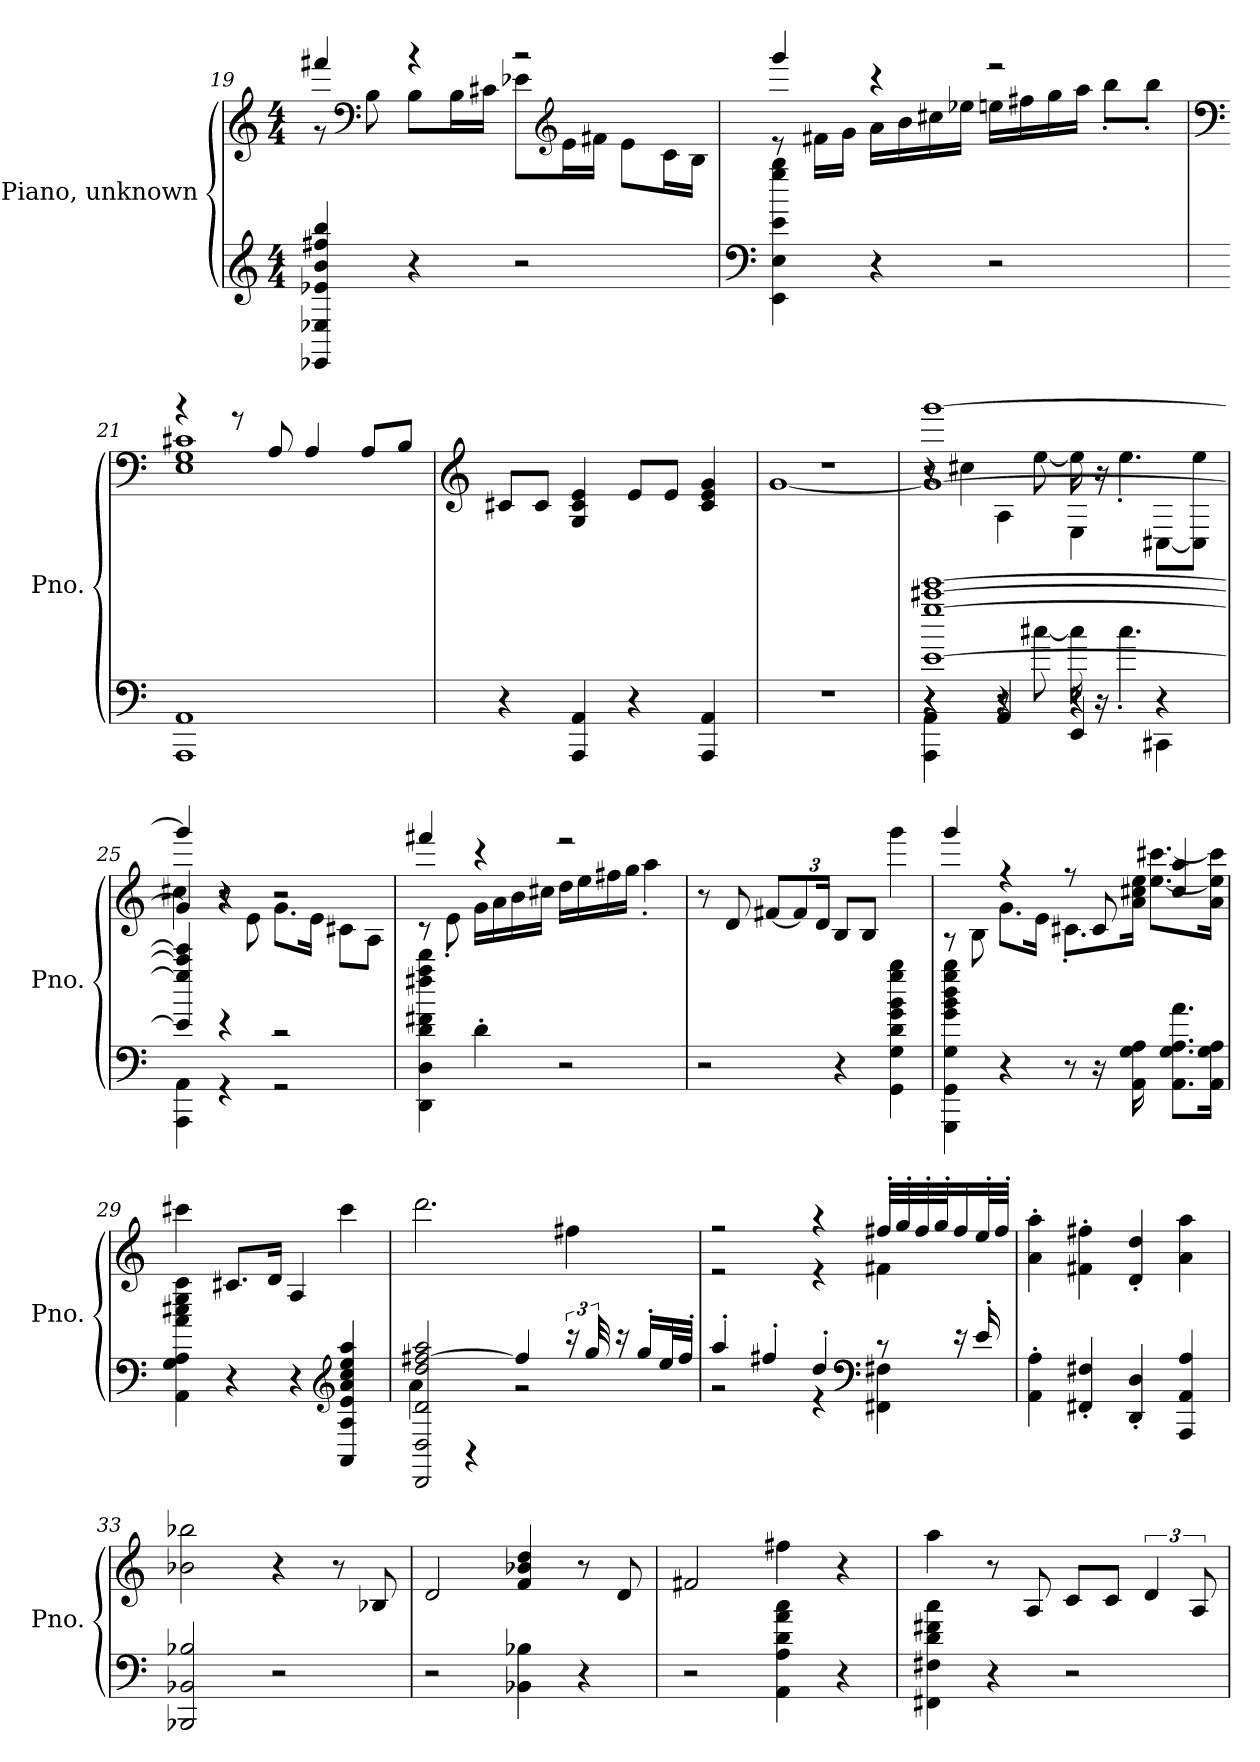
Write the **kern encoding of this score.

**kern	**kern
*part1	*part1
*staff2	*staff1
*I"Piano, unknown	*
*I'Pno.	*
*clefG2	*clefG2
*k[]	*k[]
*M4/4	*M4/4
=19	=19
*	*^
4EE-X/ 4E-X/ 4e-X/ 4b/ 4ff#X/ 4bb/	4fff#X/	8r
*	*clefF4	*
.	.	8B\
4r	4r	8B\L
.	.	16B\L
.	.	16c#X\JJ
2r	2r	8e-X\L
*	*clefG2	*
.	.	16e-\L
.	.	16f#X\JJ
.	.	8e-\L
.	.	16c#\L
.	.	16B\JJ
!!LO:PB:g=z	!!
=20	=20	=20
*clefF4	*	*
4EE\ 4E\ 4e\ 4gg\ 4bb\	4ggg/	8r
.	.	16f#X\LL
.	.	16g\JJ
4r	4r	16a\LL
.	.	16b\
.	.	16cc#X\
.	.	16ee-X\JJ
2r	2r	16een\LL
.	.	16ff#X\
.	.	16gg\
.	.	16aa\JJ
.	.	8bb'\L
.	.	8bb'\J
=21	=21	=21
*	*clefF4	*
1AAA 1AA	4r	1E 1G 1c#X
.	8r	.
.	8A/	.
.	4A/	.
.	8A/L	.
.	8B/J	.
*	*v	*v
=22	=22
*	*clefG2
4r	8c#X/L
.	8c#/J
4AAA/ 4AA/	4G/ 4c#/ 4e/
4r	8e/L
.	8e/J
4AAA/ 4AA/	4c#/ 4e/ 4g/
=23	=23
*	*^
1r	1r	[1g
!!LO:LB:g=z
=24	=24	=24
*^	*^	*
*	*^	*	*	*^
*	*	*^	*	*	*	*
[1e [1gg [1ccc#X [1eee	4r	4r	4AAA\ 4AA\	[1ggg	8r	1g_	4r
.	.	.	.	.	4cc#X\	.	.
.	8r	4AA/	4r	.	.	.	4A\
.	[8cc#X\	.	.	.	[8ee\	.	.
.	16cc#\]	4EE/	4r	.	16ee\]	.	4E\
.	16r	.	.	.	16r	.	.
.	4.cc#'\	.	.	.	4.ee'\	.	.
.	.	4r	4CC#X\	.	.	.	[8C#X\L
.	.	.	.	.	.	.	8C#\] 8ee\J
*	*v	*v	*v	*	*	*	*
*	*	*	*	*v	*v
=25	=25	=25	=25	=25
4e/] 4gg/] 4ccc#/] 4eee/]	4AAA\ 4AA\	4ggg/]	4g/]	4cc#X\
4r	4r	4r	4r	8r
.	.	.	.	8e\
2r	2r	2r	2r	8.g\L
.	.	.	.	16e\Jk
.	.	.	.	8c#X\L
.	.	.	.	8A\J
*v	*v	*	*	*
*	*	*v	*v
=26	=26	=26
4DD\ 4D\ 4d\ 4f#X\ 4ff#X\ 4aa\ 4ddd\	4fff#X/	8r
.	.	8e'\
4d'\	4r	16g\LL
.	.	16a\
.	.	16b\
.	.	16cc#X\JJ
2r	2r	16dd\LL
.	.	16ee\
.	.	16ff#X\
.	.	16gg\JJ
.	.	4aa'\
*	*v	*v
!!LO:LB:g=z
=27	=27
2r	8r
.	8d/
.	[8f#X/L
*	*Xbrackettup
.	12f#/]
.	24d/Jk
4r	8B/L
.	8B/J
4GG\ 4G\ 4d\ 4g\ 4b\ 4gg\ 4bb\	4ggg\
=28	=28
*	*^
4GGG\ 4GG\ 4G\ 4g\ 4b\ 4dd\ 4gg\ 4bb\	4ggg/	8r
.	.	8B\
4r	4r	8.g\L
.	.	16e\Jk
8r	8r	8.c#X'\L
16r	8c#/	.
16AA\ 16G\ 16A\	.	16a\ 16cc#X\ 16ee\Jk
8.AA\ 8.G\ 8.A\ 8.a\L	4cc#/ 4aa/	[8.ee\ [8.ccc#X\L
16AA\ 16G\ 16A\Jk	.	16a\ 16ee\] 16ccc#\]Jk
*	*v	*v
=29	=29
4AA\ 4G\ 4A\ 4a\ 4cc#X\ 4ee\ 4aa\	4ccc#X\
4r	8.c#X/L
.	16d/Jk
4r	4A/
*clefG2	*
4AA/ 4A/ 4e/ 4a/ 4cc#/ 4ee/ 4aa/	4ccc#\
=30	=30
*^	*
2DD/ 2D/ 2d/ 2dd/ [2ff#X/ 2aa/	4a\	2.ddd\
.	4r	.
4ff#/]	2r	.
24r	.	4ff#X\
48gg/	.	.
16r	.	.
16gg'/LL	.	.
32ee/L	.	.
32ff#'/JJJ	.	.
!!LO:LB:g=z
=31	=31	=31
*	*	*^
4aa'/	2r	2r	2r
4ff#X'/	.	.	.
4dd'/	4r	4r	4r
*clefF4	*	*	*
8r	4FF#X\ 4F#X\	32ff#X'/LLL	4f#X\
.	.	32gg'/	.
.	.	32ff#'/	.
.	.	32gg'/J	.
16r	.	16ff#/	.
16e'/	.	32ee'/L	.
.	.	32ff#'/JJJ	.
*v	*v	*	*
*	*v	*v
=32	=32
4AA\' 4A\'	4a\' 4aa\'
4FF#X/' 4F#X/'	4f#X\' 4ff#X\'
4DD/' 4D/'	4d/' 4dd/'
4AAA/ 4AA/ 4A/	4a\ 4aa\
=33	=33
2BBB-X/ 2BB-X/ 2B-X/	2b-X\ 2bb-X\
2r	4r
.	8r
.	8B-X/
=34	=34
2r	2d/
4BB-X\ 4B-X\	4f/ 4b-X/ 4dd/
4r	8r
.	8d/
=35	=35
2r	2f#X/
4AA\ 4A\ 4d\ 4a\ 4cc\	4ff#X\
4r	4r
!!LO:LB:g=z
=36	=36
4FF#X\ 4F#X\ 4d\ 4f#X\ 4cc\	4aa\
4r	8r
.	8A/
2r	8c/L
.	8c/J
*	*brackettup
.	6d/
.	12A/
=	=
*-	*-
